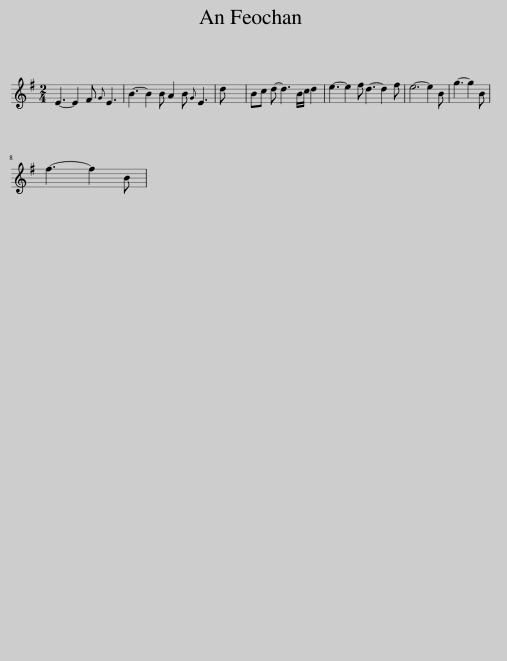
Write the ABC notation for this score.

X:1
L:1/8
M:2/4
I:linebreak $
K:Emin
V:1 treble
V:1
 E3- E2 F{G} E3 | B3- B2 B A2 B{G} E3 | d x8 | Bc d- d3 B/c/ d2 | e3- e2 f d3- d2 f | %5
 e6- e2 B | g3- g2 B |$ f3- f2 B | %8
